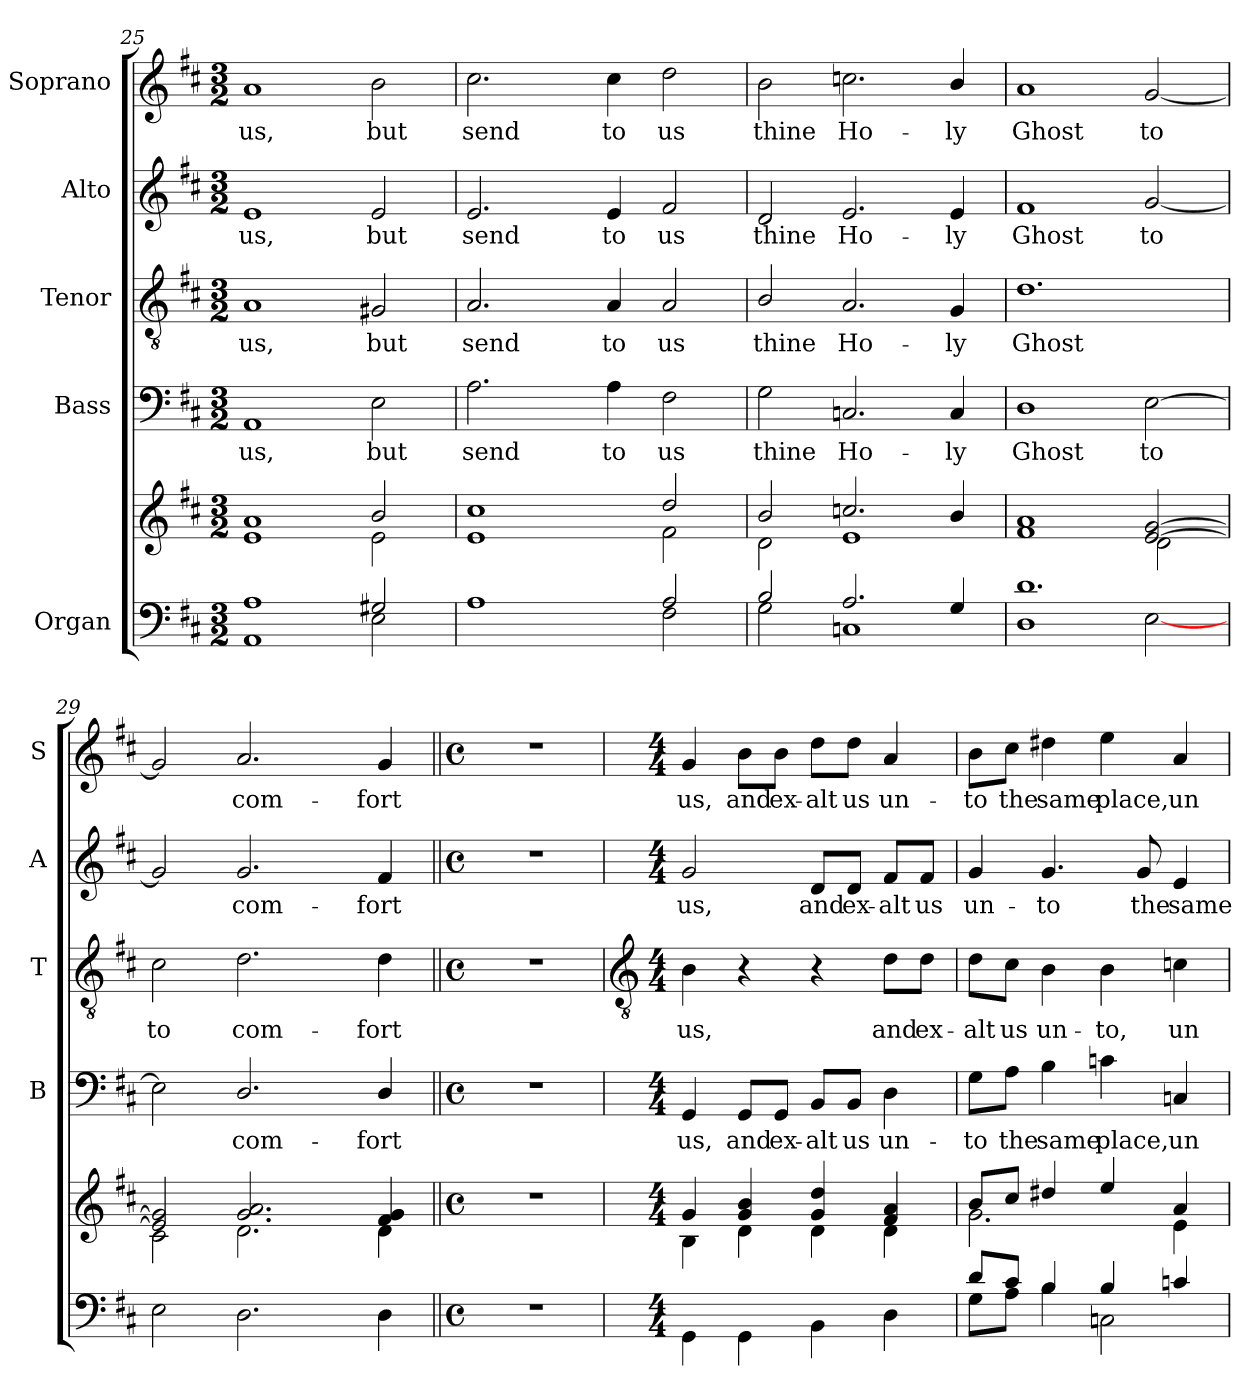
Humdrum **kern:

**kern	**kern	**kern	**text	**kern	**text	**kern	**text	**kern	**text
*part5	*part5	*part4	*part4	*part3	*part3	*part2	*part2	*part1	*part1
*staff6	*staff5	*staff4	*staff4	*staff3	*staff3	*staff2	*staff2	*staff1	*staff1
*I"Organ	*	*I"Bass	*	*I"Tenor	*	*I"Alto	*	*I"Soprano	*
*	*	*I'B	*	*I'T	*	*I'A	*	*I'S	*
*clefF4	*clefG2	*clefF4	*	*clefGv2	*	*clefG2	*	*clefG2	*
*k[f#c#]	*k[f#c#]	*k[f#c#]	*	*k[f#c#]	*	*k[f#c#]	*	*k[f#c#]	*
*D:	*D:	*D:	*	*D:	*	*D:	*	*D:	*
*M3/2	*M3/2	*M3/2	*	*M3/2	*	*M3/2	*	*M3/2	*
=25	=25	=25	=25	=25	=25	=25	=25	=25	=25
*^	*^	*	*	*	*	*	*	*	*
!	!	!	!	!	!LO:LY:b	!	!LO:LY:b	!	!LO:LY:b	!	!LO:LY:b
1A/	1AA\	1a/	1e\	1AA	us,	1A	us,	1e	us,	1a	us,
!	!	!	!	!	!LO:LY:b	!	!LO:LY:b	!	!LO:LY:b	!	!LO:LY:b
2G#X/	2E\	2b/	2e\	2E	but	2G#X	but	2e	but	2b	but
=26	=26	=26	=26	=26	=26	=26	=26	=26	=26	=26	=26
!	!	!	!	!	!LO:LY:b	!	!LO:LY:b	!	!LO:LY:b	!	!LO:LY:b
1A/	2ryy	1cc#/	1e\	2.A	send	2.A	send	2.e	send	2.cc#	send
.	2ryy	.	.	.	.	.	.	.	.	.	.
!	!	!	!	!	!LO:LY:b	!	!LO:LY:b	!	!LO:LY:b	!	!LO:LY:b
.	.	.	.	4A	to	4A	to	4e	to	4cc#	to
!	!	!	!	!	!LO:LY:b	!	!LO:LY:b	!	!LO:LY:b	!	!LO:LY:b
2A/	2F#\	2dd/	2f#\	2F#	us	2A	us	2f#	us	2dd	us
=27	=27	=27	=27	=27	=27	=27	=27	=27	=27	=27	=27
!	!	!	!	!	!LO:LY:b	!	!LO:LY:b	!	!LO:LY:b	!	!LO:LY:b
2B/	2G\	2b/	2d\	2G	thine	2B/	thine	2d	thine	2b	thine
!	!	!	!	!	!LO:LY:b	!	!LO:LY:b	!	!LO:LY:b	!	!LO:LY:b
2.A/	1Cn\	2.ccn/	1e\	2.Cn	Ho-	2.A	Ho-	2.e	Ho-	2.ccn	Ho-
!	!	!	!	!	!LO:LY:b	!	!LO:LY:b	!	!LO:LY:b	!	!LO:LY:b
4G/	.	4b/	.	4C	-ly	4G	-ly	4e	-ly	4b/	-ly
=28	=28	=28	=28	=28	=28	=28	=28	=28	=28	=28	=28
!	!	!	!	!	!LO:LY:b	!	!LO:LY:b	!	!LO:LY:b	!	!LO:LY:b
1.d/	1D\	1a/	1f#\	1D	Ghost	1.d	Ghost	1f#	Ghost	1a	Ghost
!	!	!	!	!	!LO:LY:b	!	!	!	!LO:LY:b	!	!LO:LY:b
.	[2E\	[2e/ [2g/	2d\	[2E	to	.	.	[2g	to	[2g	to
=29	=29	=29	=29	=29	=29	=29	=29	=29	=29	=29	=29
!	!	!	!	!	!	!	!LO:LY:b	!	!	!	!
2E\	2ryy	2e/] 2g/]	2c#\	2E]	.	2c#	to	2g]	.	2g]	.
!	!	!	!	!	!LO:LY:b	!	!LO:LY:b	!	!LO:LY:b	!	!LO:LY:b
2.D\	2ryy	2.g/ 2.a/	2.d\	2.D/	com-	2.d	com-	2.g	com-	2.a	com-
.	2ryy	.	.	.	.	.	.	.	.	.	.
!	!	!	!	!	!LO:LY:b	!	!LO:LY:b	!	!LO:LY:b	!	!LO:LY:b
4D\	.	4f#/ 4g/	4d\	4D/	-fort	4d	-fort	4f#	-fort	4g	-fort
*v	*v	*	*	*	*	*	*	*	*	*	*
*	*v	*v	*	*	*	*	*	*	*	*
=30||	=30||	=30||	=30||	=30||	=30||	=30||	=30||	=30||	=30||
*M4/4	*M4/4	*M4/4	*	*M4/4	*	*M4/4	*	*M4/4	*
*met(c)	*met(c)	*met(c)	*	*met(c)	*	*met(c)	*	*met(c)	*
1r	1r	1r	.	1r	.	1r	.	1r	.
!!LO:LB:g=z
=31	=31	=31	=31	=31	=31	=31	=31	=31	=31
*	*	*	*	*clefGv2	*	*	*	*	*
*M4/4	*M4/4	*M4/4	*	*M4/4	*	*M4/4	*	*M4/4	*
*^	*^	*	*	*	*	*	*	*	*
!	!	!	!	!	!LO:LY:b	!	!LO:LY:b	!	!LO:LY:b	!	!LO:LY:b
4GG\	2ryy	4g/	4B\	4GG	us,	4B	us,	2g	us,	4g	us,
!	!	!	!	!	!LO:LY:b	!	!	!	!	!	!LO:LY:b
4GG\	.	4g/ 4b/	4d\	8GG/L	and	4r	.	.	.	8b\L	and
!	!	!	!	!	!LO:LY:b	!	!	!	!	!	!LO:LY:b
.	.	.	.	8GG/J	ex-	.	.	.	.	8b\J	ex-
!	!	!	!	!	!LO:LY:b	!	!	!	!LO:LY:b	!	!LO:LY:b
4BB\	2ryy	4g/ 4dd/	4d\	8BB/L	-alt	4r	.	8d/L	and	8dd\L	-alt
!	!	!	!	!	!LO:LY:b	!	!	!	!LO:LY:b	!	!LO:LY:b
.	.	.	.	8BB/J	us	.	.	8d/J	ex-	8dd\J	us
!	!	!	!	!	!LO:LY:b	!	!LO:LY:b	!	!LO:LY:b	!	!LO:LY:b
4D\	.	4f#/ 4a/	4d\	4D	un-	8d\L	and	8f#/L	-alt	4a	un-
!	!	!	!	!	!	!	!LO:LY:b	!	!LO:LY:b	!	!
.	.	.	.	.	.	8d\J	ex-	8f#/J	us	.	.
=32	=32	=32	=32	=32	=32	=32	=32	=32	=32	=32	=32
!	!	!	!	!	!LO:LY:b	!	!LO:LY:b	!	!LO:LY:b	!	!LO:LY:b
8d/L	8G\L	8b/L	2.g\	8G\L	-to	8d\L	-alt	4g	un-	8b\L	-to
!	!	!	!	!	!LO:LY:b	!	!LO:LY:b	!	!	!	!LO:LY:b
8c#/J	8A\J	8cc#/J	.	8A\J	the	8c#\J	us	.	.	8cc#\J	the
!	!	!	!	!	!LO:LY:b	!	!LO:LY:b	!	!LO:LY:b	!	!LO:LY:b
4B/	4B\	4dd#X/	.	4B	same	4B	un-	4.g	-to	4dd#X	same
!	!	!	!	!	!LO:LY:b	!	!LO:LY:b	!	!	!	!LO:LY:b
4B/	2Cn\	4ee/	.	4cn	place,	4B	-to,	.	.	4ee	place,
!	!	!	!	!	!	!	!	!	!LO:LY:b	!	!
.	.	.	.	.	.	.	.	8g	the	.	.
!	!	!	!	!	!LO:LY:b	!	!LO:LY:b	!	!LO:LY:b	!	!LO:LY:b
4cn/	.	4a/	4e\	4Cn	un-	4cn	un-	4e	same	4a	un-
*v	*v	*	*	*	*	*	*	*	*	*	*
*	*v	*v	*	*	*	*	*	*	*	*
=	=	=	=	=	=	=	=	=	=
*-	*-	*-	*-	*-	*-	*-	*-	*-	*-
